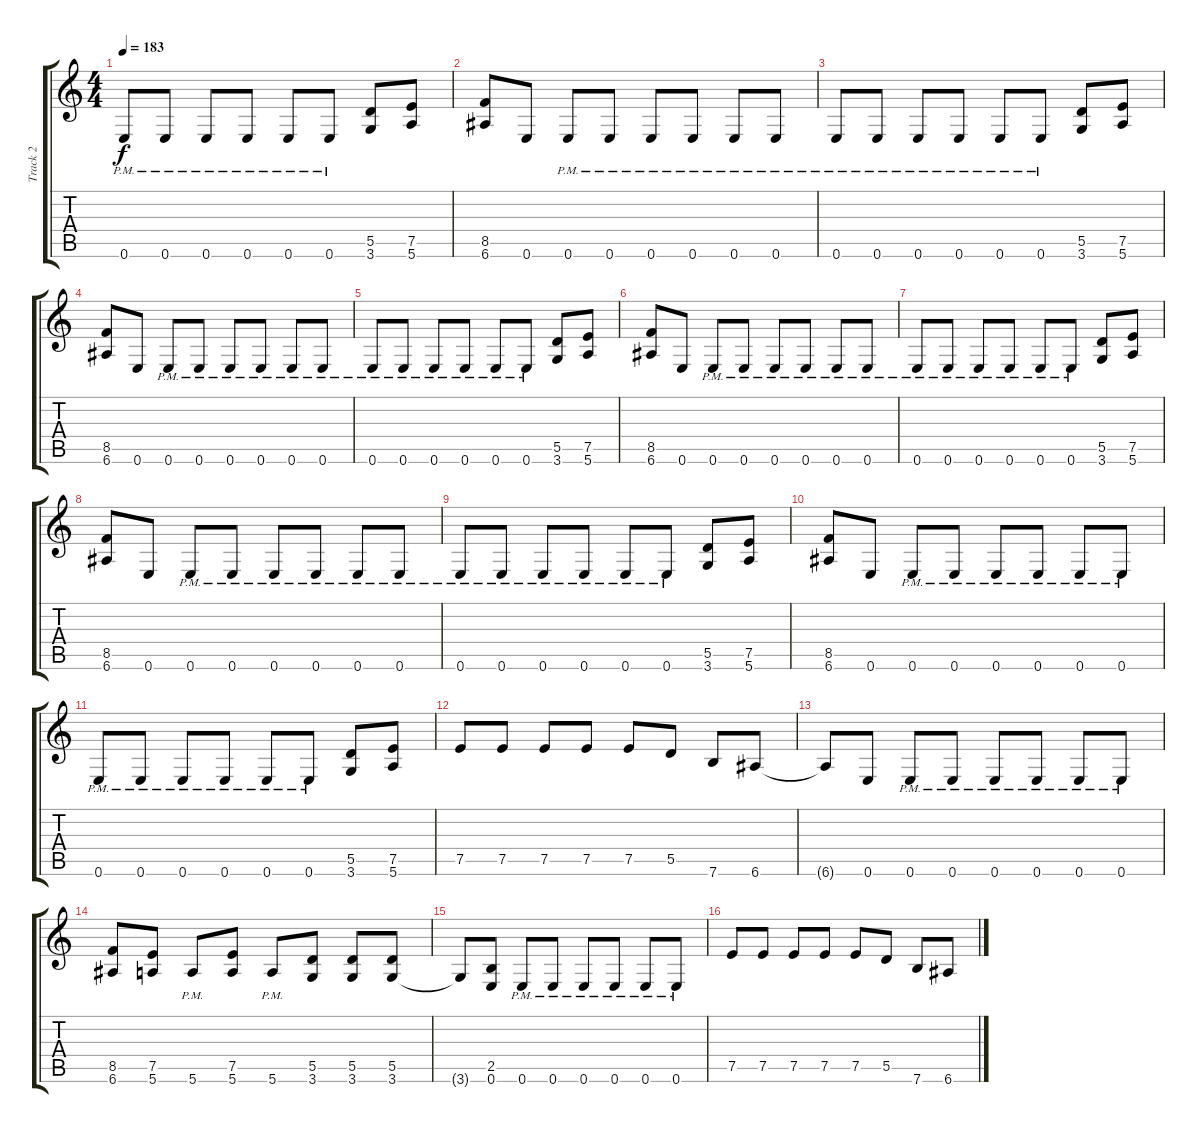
\track ("Track 2" "Track 2") {instrument overdrivenguitar}
\staff {score tabs}
\tuning (E4 B3 G3 D3 A2 E2) {hide}
\ts (4 4)
\tempo 183
\clef g2
\ks c
0.6{pm}.8{dy f} 0.6{pm}.8 0.6{pm}.8 0.6{pm}.8 0.6{pm}.8 0.6{pm}.8 (5.5 3.6).8 (7.5 5.6).8 |
(8.5 6.6).8 0.6.8 0.6{pm}.8 0.6{pm}.8 0.6{pm}.8 0.6{pm}.8 0.6{pm}.8 0.6{pm}.8 |
0.6{pm}.8 0.6{pm}.8 0.6{pm}.8 0.6{pm}.8 0.6{pm}.8 0.6{pm}.8 (5.5 3.6).8 (7.5 5.6).8 |
(8.5 6.6).8 0.6.8 0.6{pm}.8 0.6{pm}.8 0.6{pm}.8 0.6{pm}.8 0.6{pm}.8 0.6{pm}.8 |
0.6{pm}.8 0.6{pm}.8 0.6{pm}.8 0.6{pm}.8 0.6{pm}.8 0.6{pm}.8 (5.5 3.6).8 (7.5 5.6).8 |
(8.5 6.6).8 0.6.8 0.6{pm}.8 0.6{pm}.8 0.6{pm}.8 0.6{pm}.8 0.6{pm}.8 0.6{pm}.8 |
0.6{pm}.8 0.6{pm}.8 0.6{pm}.8 0.6{pm}.8 0.6{pm}.8 0.6{pm}.8 (5.5 3.6).8 (7.5 5.6).8 |
(8.5 6.6).8 0.6.8 0.6{pm}.8 0.6{pm}.8 0.6{pm}.8 0.6{pm}.8 0.6{pm}.8 0.6{pm}.8 |
0.6{pm}.8 0.6{pm}.8 0.6{pm}.8 0.6{pm}.8 0.6{pm}.8 0.6{pm}.8 (5.5 3.6).8 (7.5 5.6).8 |
(8.5 6.6).8 0.6.8 0.6{pm}.8 0.6{pm}.8 0.6{pm}.8 0.6{pm}.8 0.6{pm}.8 0.6{pm}.8 |
0.6{pm}.8 0.6{pm}.8 0.6{pm}.8 0.6{pm}.8 0.6{pm}.8 0.6{pm}.8 (5.5 3.6).8 (7.5 5.6).8 |
7.5.8 7.5.8 7.5.8 7.5.8 7.5.8 5.5.8 7.6.8 6.6.8 |
6.6{t}.8 0.6.8 0.6{pm}.8 0.6{pm}.8 0.6{pm}.8 0.6{pm}.8 0.6{pm}.8 0.6{pm}.8 |
(8.5 6.6).8 (7.5 5.6).8 5.6{pm}.8 (7.5 5.6).8 5.6{pm}.8 (5.5 3.6).8 (5.5 3.6).8 (5.5 3.6).8 |
3.6{t}.8 (2.5 0.6).8 0.6{pm}.8 0.6{pm}.8 0.6{pm}.8 0.6{pm}.8 0.6{pm}.8 0.6{pm}.8 |
7.5.8 7.5.8 7.5.8 7.5.8 7.5.8 5.5.8 7.6.8 6.6.8
